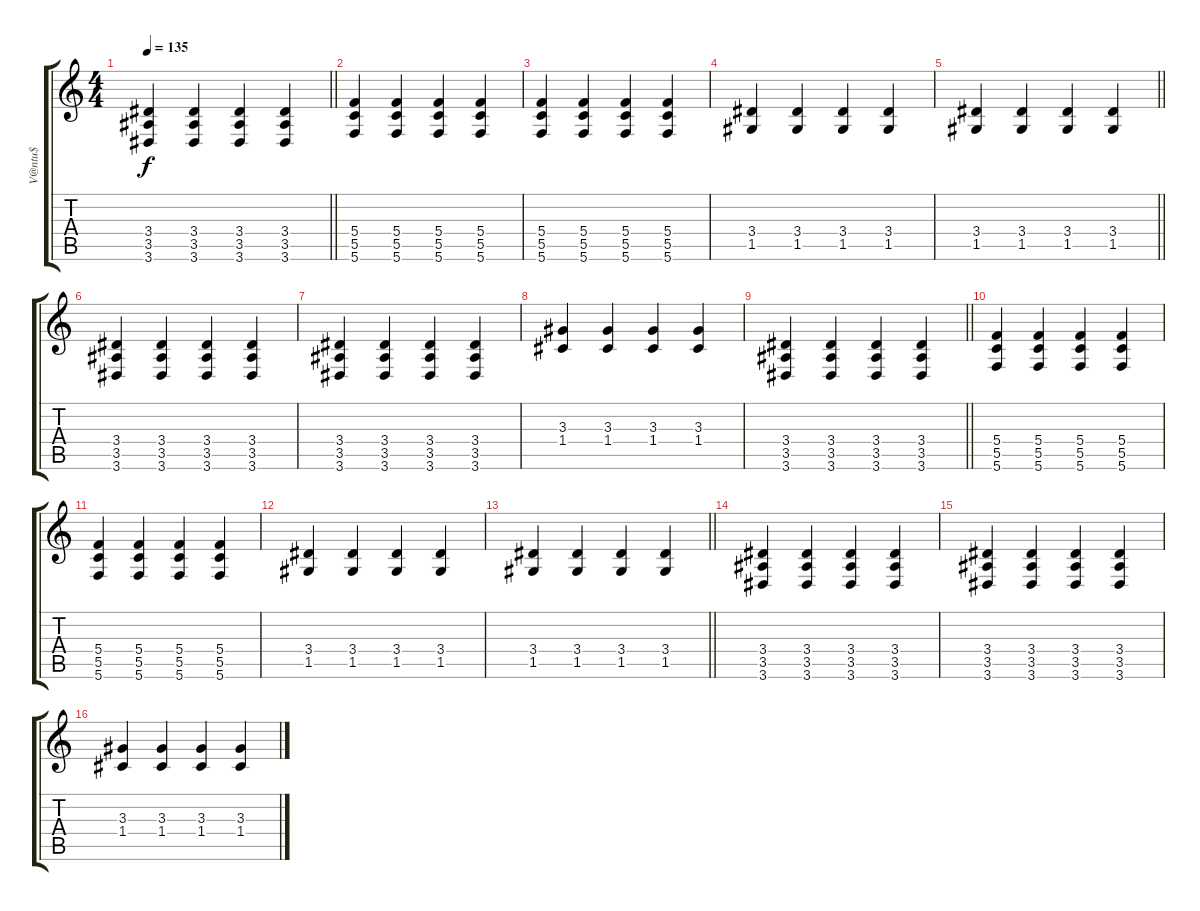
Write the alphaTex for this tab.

\track ("V@ntu$" "V@ntu$") {instrument distortionguitar}
\staff {score tabs}
\tuning (D4 A3 F3 C3 G2 C2) {hide}
\ts (4 4)
\tempo 135
\clef g2
\barLineRight lightlight
\ks c
(3.4 3.5 3.6).4{dy f} (3.4 3.5 3.6).4 (3.4 3.5 3.6).4 (3.4 3.5 3.6).4 |
(5.4 5.5 5.6).4 (5.4 5.5 5.6).4 (5.4 5.5 5.6).4 (5.4 5.5 5.6).4 |
(5.4 5.5 5.6).4 (5.4 5.5 5.6).4 (5.4 5.5 5.6).4 (5.4 5.5 5.6).4 |
(3.4 1.5).4 (3.4 1.5).4 (3.4 1.5).4 (3.4 1.5).4 |
\barLineRight lightlight
(3.4 1.5).4 (3.4 1.5).4 (3.4 1.5).4 (3.4 1.5).4 |
(3.4 3.5 3.6).4 (3.4 3.5 3.6).4 (3.4 3.5 3.6).4 (3.4 3.5 3.6).4 |
(3.4 3.5 3.6).4 (3.4 3.5 3.6).4 (3.4 3.5 3.6).4 (3.4 3.5 3.6).4 |
(3.3 1.4).4 (3.3 1.4).4 (3.3 1.4).4 (3.3 1.4).4 |
\barLineRight lightlight
(3.4 3.5 3.6).4 (3.4 3.5 3.6).4 (3.4 3.5 3.6).4 (3.4 3.5 3.6).4 |
(5.4 5.5 5.6).4 (5.4 5.5 5.6).4 (5.4 5.5 5.6).4 (5.4 5.5 5.6).4 |
(5.4 5.5 5.6).4 (5.4 5.5 5.6).4 (5.4 5.5 5.6).4 (5.4 5.5 5.6).4 |
(3.4 1.5).4 (3.4 1.5).4 (3.4 1.5).4 (3.4 1.5).4 |
\barLineRight lightlight
(3.4 1.5).4 (3.4 1.5).4 (3.4 1.5).4 (3.4 1.5).4 |
(3.4 3.5 3.6).4 (3.4 3.5 3.6).4 (3.4 3.5 3.6).4 (3.4 3.5 3.6).4 |
(3.4 3.5 3.6).4 (3.4 3.5 3.6).4 (3.4 3.5 3.6).4 (3.4 3.5 3.6).4 |
(3.3 1.4).4 (3.3 1.4).4 (3.3 1.4).4 (3.3 1.4).4
